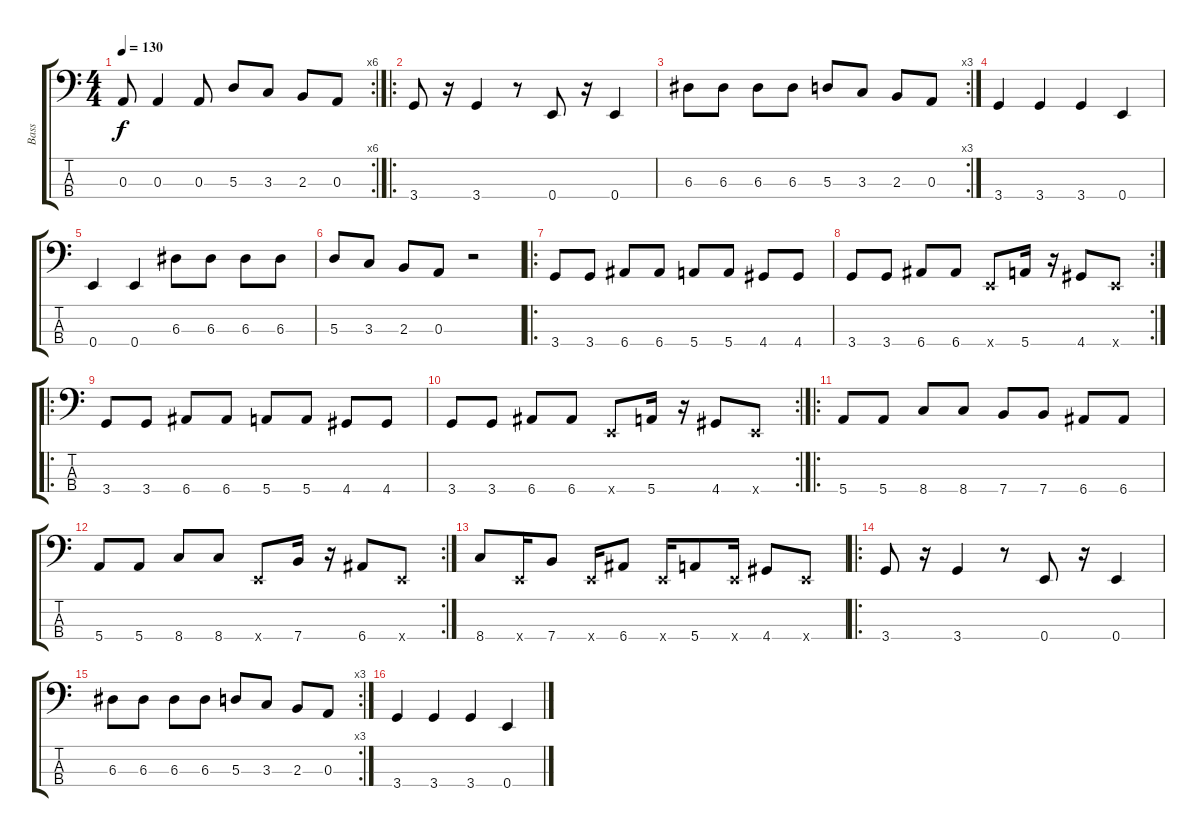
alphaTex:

\track ("Bass" "Bass") {instrument electricbassfinger}
\staff {score tabs}
\tuning (G2 D2 A1 E1) {hide}
\rc 6
\ts (4 4)
\tempo 130
\clef f4
\ks c
0.3.8{dy f} 0.3.4 0.3.8 5.3.8 3.3.8 2.3.8 0.3.8 |
\ro
3.4.8 r.16 3.4.4 r.8 0.4.8 r.16 0.4.4 |
\rc 3
6.3.8 6.3.8 6.3.8 6.3.8 5.3.8 3.3.8 2.3.8 0.3.8 |
3.4.4 3.4.4 3.4.4 0.4.4 |
0.4.4 0.4.4 6.3.8 6.3.8 6.3.8 6.3.8 |
5.3.8 3.3.8 2.3.8 0.3.8 r.2 |
\ro
3.4.8 3.4.8 6.4.8 6.4.8 5.4.8 5.4.8 4.4.8 4.4.8 |
\rc 2
3.4.8 3.4.8 6.4.8 6.4.8 0.4{x}.8 5.4.16 r.16 4.4.8 0.4{x}.8 |
\ro
3.4.8 3.4.8 6.4.8 6.4.8 5.4.8 5.4.8 4.4.8 4.4.8 |
\rc 2
3.4.8 3.4.8 6.4.8 6.4.8 0.4{x}.8 5.4.16 r.16 4.4.8 0.4{x}.8 |
\ro
5.4.8 5.4.8 8.4.8 8.4.8 7.4.8 7.4.8 6.4.8 6.4.8 |
\rc 2
5.4.8 5.4.8 8.4.8 8.4.8 0.4{x}.8 7.4.16 r.16 6.4.8 0.4{x}.8 |
8.4.8 0.4{x}.16 7.4.8 0.4{x}.16 6.4.8 0.4{x}.16 5.4.8 0.4{x}.16 4.4.8 0.4{x}.8 |
\ro
3.4.8 r.16 3.4.4 r.8 0.4.8 r.16 0.4.4 |
\rc 3
6.3.8 6.3.8 6.3.8 6.3.8 5.3.8 3.3.8 2.3.8 0.3.8 |
3.4.4 3.4.4 3.4.4 0.4.4
